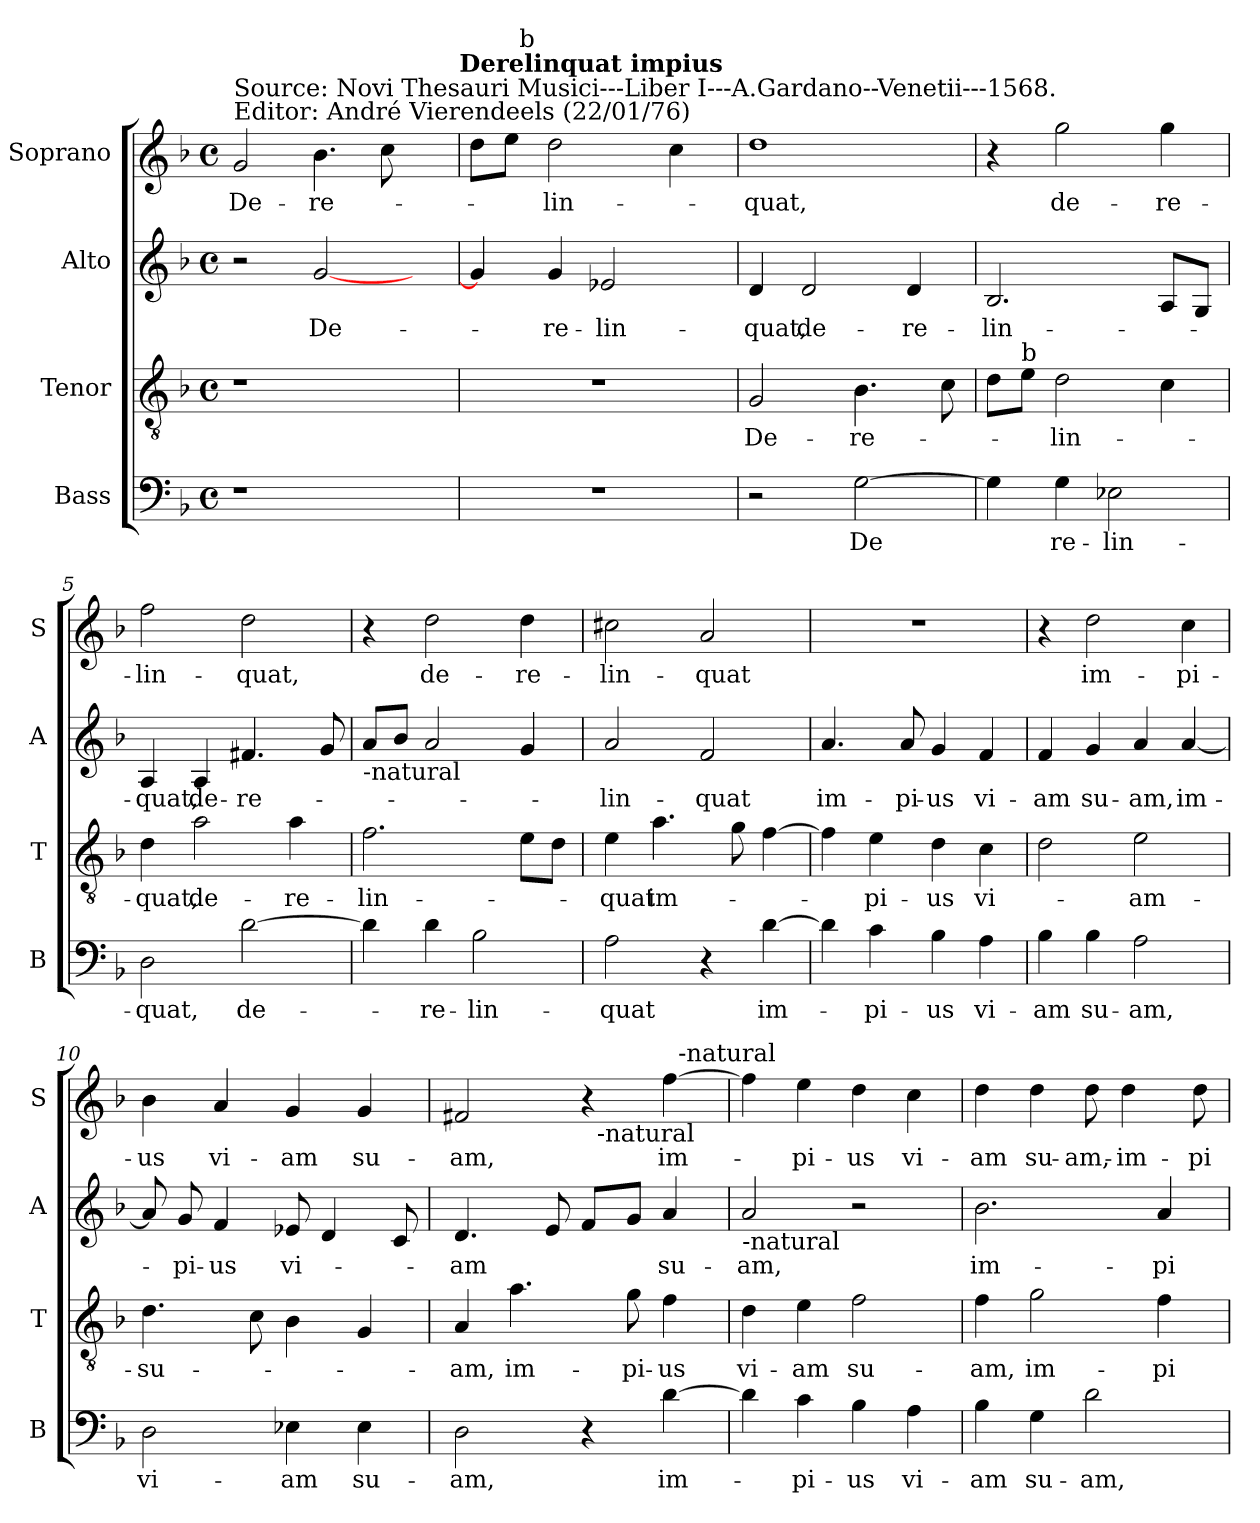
**kern	**text	**kern	**text	**kern	**text	**kern	**text
*part4	*part4	*part3	*part3	*part2	*part2	*part1	*part1
*staff4	*staff4	*staff3	*staff3	*staff2	*staff2	*staff1	*staff1
*I"Bass	*	*I"Tenor	*	*I"Alto	*	*I"Soprano	*
*I'B	*	*I'T	*	*I'A	*	*I'S	*
*clefF4	*	*clefGv2	*	*clefG2	*	*clefG2	*
*k[b-]	*	*k[b-]	*	*k[b-]	*	*k[b-]	*
*F:	*	*F:	*	*F:	*	*F:	*
*M4/4	*	*M4/4	*	*M4/4	*	*M4/4	*
*met(c)	*	*met(c)	*	*met(c)	*	*met(c)	*
=1	=1	=1	=1	=1	=1	=1	=1
!	!	!	!	!	!	!LO:TX:a:t=Source&colon;  Novi Thesauri Musici---Liber I---A.Gardano--Venetii---1568.\nEditor&colon; André Vierendeels (22/01/76)	!
1r	.	1r	.	2r	.	2g/	De-
.	.	.	.	[2g/	De-	4.b-\	-re-
.	.	.	.	.	.	8cc\	.
8.ryy	.	8.ryy	.	8.ryy	.	8.ryy	.
!	!	!	!	!	!	!LO:TX:a:B:t=Derelinquat impius	!
=2	=2	=2	=2	=2	=2	=2	=2
*	*	*	*	*	*	*^	*
1r	.	1r	.	4g/]	.	8dd\L	8ryy	.
.	.	.	.	.	.	8ee\J	32ryy	.
!	!	!	!	!	!	!	!LO:TX:a:t=b	!
.	.	.	.	.	.	.	2ryy	.
.	.	.	.	4g/	-re-	2dd\	.	-lin-
.	.	.	.	2e-X/	-lin-	.	.	.
.	.	.	.	.	.	.	4ryy	.
.	.	.	.	.	.	4cc\	.	.
.	.	.	.	.	.	.	16.ryy	.
*	*	*	*	*	*	*v	*v	*
=3	=3	=3	=3	=3	=3	=3	=3
2r	.	2G/	De-	4d/	-quat,	1dd	-quat,
.	.	.	.	2d/	de-	.	.
[2G\	De	4.B-\	-re-	.	.	.	.
.	.	.	.	4d/	-re-	.	.
.	.	8c\	.	.	.	.	.
=4	=4	=4	=4	=4	=4	=4	=4
4G\]	.	8d\L	.	2.B-/	-lin-	4r	.
!	!	!LO:TX:a:t=b	!	!	!	!	!
.	.	8e\J	.	.	.	.	.
4G\	re-	2d\	-lin-	.	.	2gg\	de-
2E-X\	-lin-	.	.	.	.	.	.
.	.	4c\	.	8A/L	.	4gg\	-re-
.	.	.	.	8G/J	.	.	.
=5	=5	=5	=5	=5	=5	=5	=5
2D\	-quat,	4d\	-quat,	4A/	-quat,	2ff\	-lin-
.	.	2a\	de-	4A/	de-	.	.
[2d\	de-	.	.	4.f#X/	-re-	2dd\	-quat,
.	.	4a\	-re-	.	.	.	.
.	.	.	.	8g/	.	.	.
=6	=6	=6	=6	=6	=6	=6	=6
!	!	!	!	!LO:TX:b:t=-natural	!	!	!
4d\]	.	2.f\	-lin-	8a/L	.	4r	.
.	.	.	.	8b-/J	.	.	.
4d\	-re-	.	.	2a/	.	2dd\	de-
2B-\	-lin-	.	.	.	.	.	.
.	.	8e\L	.	4g/	.	4dd\	-re-
.	.	8d\J	.	.	.	.	.
!!LO:LB:g=z
=7	=7	=7	=7	=7	=7	=7	=7
2A\	-quat	4e\	-quat	2a/	-lin-	2cc#X\	-lin-
.	.	4.a\	im-	.	.	.	.
4r	.	.	.	2f/	-quat	2a/	-quat
.	.	8g\	.	.	.	.	.
[4d\	im-	[4f\	.	.	.	.	.
=8	=8	=8	=8	=8	=8	=8	=8
4d\]	.	4f\]	.	4.a/	im-	1r	.
4c\	-pi-	4e\	-pi-	.	.	.	.
.	.	.	.	8a/	-pi-	.	.
4B-\	-us	4d\	-us	4g/	-us	.	.
4A\	vi-	4c\	vi-	4f/	vi-	.	.
=9	=9	=9	=9	=9	=9	=9	=9
4B-\	-am	2d\	.	4f/	-am	4r	.
4B-\	su-	.	.	4g/	su-	2dd\	im-
2A\	-am,	2e\	-am-	4a/	-am,	.	.
.	.	.	.	[4a/	im-	4cc\	-pi-
=10	=10	=10	=10	=10	=10	=10	=10
2D\	vi-	4.d\	-su-	8a/]	.	4b-\	-us
.	.	.	.	8g/	-pi-	.	.
.	.	.	.	4f/	-us	4a/	vi-
.	.	8c\	.	.	.	.	.
4E-X\	-am	4B-\	.	8e-X/	vi-	4g/	-am
.	.	.	.	4d/	.	.	.
4E-\	su-	4G/	.	.	.	4g/	su-
.	.	.	.	8c/	.	.	.
=11	=11	=11	=11	=11	=11	=11	=11
*	*	*	*	*	*	*^	*
*	*	*	*	*	*	*	*^	*
2D\	-am,	4A/	-am,	4.d/	-am	2f#X/	2ryy	2ryy	-am,
.	.	4.a\	im-	.	.	.	.	.	.
.	.	.	.	8e/	.	.	.	.	.
4r	.	.	.	8f/L	.	4r	32ryy	4ryy	.
!	!	!	!	!	!	!	!LO:TX:b:t=-natural	!	!
.	.	.	.	.	.	.	4...ryy	.	.
.	.	8g\	-pi-	8g/J	.	.	.	.	.
[4d\	im-	4f\	-us	4a/	su-	[4ff\	.	32ryy	im-
!	!	!	!	!	!	!	!	!LO:TX:a:t=-natural	!
.	.	.	.	.	.	.	.	8..ryy	.
=12	=12	=12	=12	=12	=12	=12	=12	=12	=12
!	!	!	!	!LO:TX:b:t=-natural	!	!	!	!	!
*	*	*	*	*	*	*v	*v	*v	*
4d\]	.	4d\	vi-	2a/	-am,	4ff\]	.
4c\	-pi-	4e\	-am	.	.	4ee\	-pi-
4B-\	-us	2f\	su-	2r	.	4dd\	-us
4A\	vi-	.	.	.	.	4cc\	vi-
!!LO:LB:g=z
=13	=13	=13	=13	=13	=13	=13	=13
4B-\	-am	4f\	-am,	2.b-\	im-	4dd\	-am
4G\	su-	2g\	im-	.	.	4dd\	su-
2d\	-am,	.	.	.	.	8dd\	-am,-
.	.	.	.	.	.	4dd\	-im-
.	.	4f\	-pi-	4a/	-pi-	.	.
.	.	.	.	.	.	8dd\	-pi-
=	=	=	=	=	=	=	=
*-	*-	*-	*-	*-	*-	*-	*-
